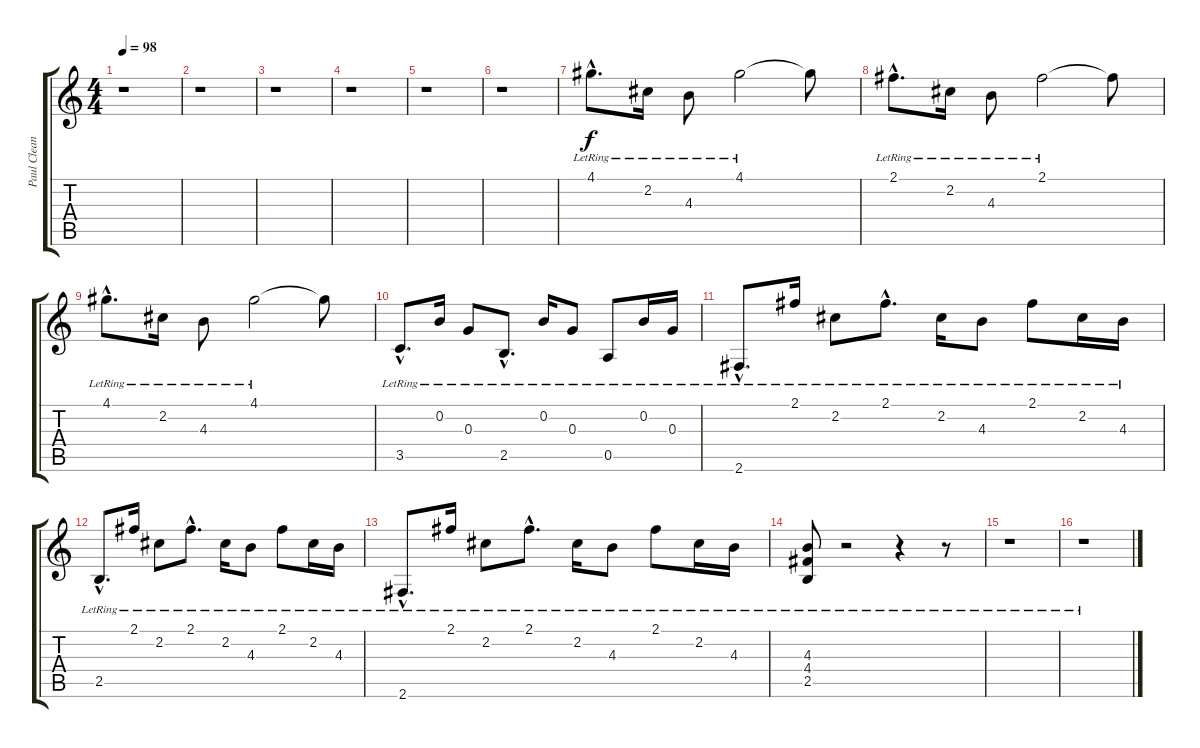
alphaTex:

\track ("Paul Clean guitar" "Paul Clean") {instrument electricguitarjazz}
\staff {score tabs}
\tuning (E4 B3 G3 D3 A2 E2) {hide}
\ts (4 4)
\tempo 98
\clef g2
\ks c
r.1{dy f} |
r.1 |
r.1 |
r.1 |
r.1 |
r.1 |
4.1{hac lr}.8{d} 2.2{lr}.16 4.3{lr}.8 4.1{lr}.2 4.1{t}.8 |
2.1{hac lr}.8{d} 2.2{lr}.16 4.3{lr}.8 2.1{lr}.2 2.1{t}.8 |
4.1{hac lr}.8{d} 2.2{lr}.16 4.3{lr}.8 4.1{lr}.2 4.1{t}.8 |
3.5{hac lr}.8{d} 0.2{lr}.16 0.3{lr}.8 2.5{hac lr}.8{d} 0.2{lr}.16 0.3{lr}.8 0.5{lr}.8 0.2{lr}.16 0.3{lr}.16 |
2.6{hac lr}.8{d} 2.1{lr}.16 2.2{lr}.8 2.1{hac lr}.8{d} 2.2{lr}.16 4.3{lr}.8 2.1{lr}.8 2.2{lr}.16 4.3{lr}.16 |
2.5{hac lr}.8{d} 2.1{lr}.16 2.2{lr}.8 2.1{hac lr}.8{d} 2.2{lr}.16 4.3{lr}.8 2.1{lr}.8 2.2{lr}.16 4.3{lr}.16 |
2.6{hac lr}.8{d} 2.1{lr}.16 2.2{lr}.8 2.1{hac lr}.8{d} 2.2{lr}.16 4.3{lr}.8 2.1{lr}.8 2.2{lr}.16 4.3{lr}.16 |
(4.3{lr} 4.4{lr} 2.5{lr}).8 r.2 r.4 r.8 |
r.1 |
r.1
